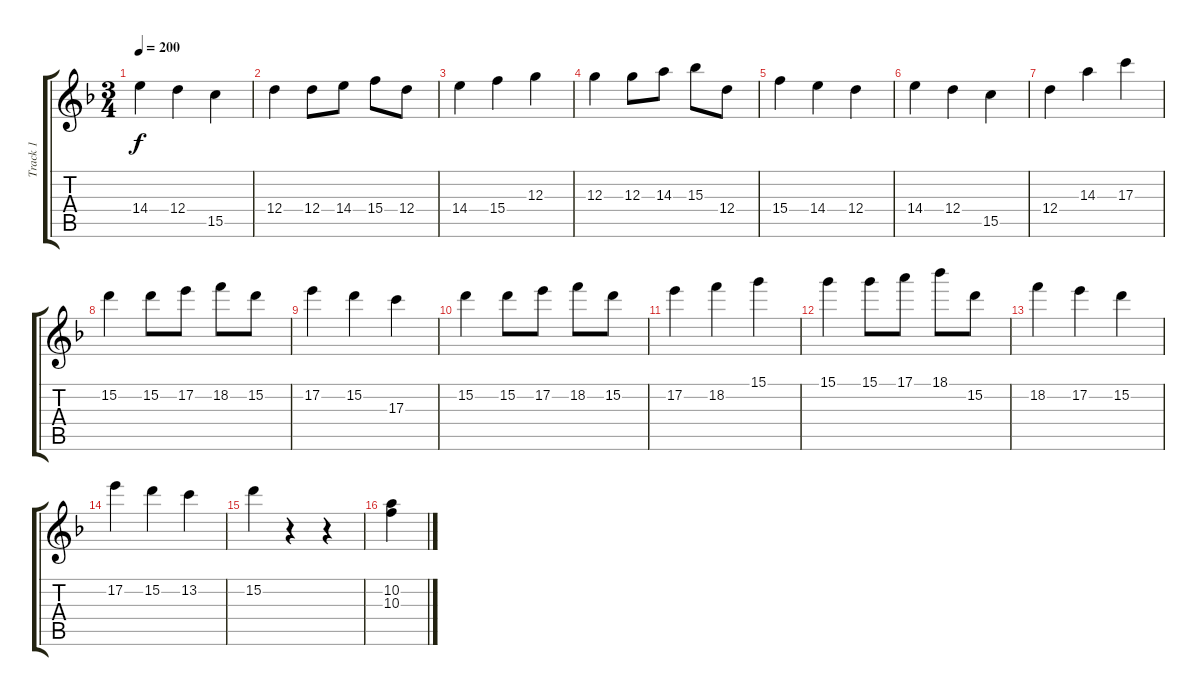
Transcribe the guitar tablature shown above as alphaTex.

\track ("Track 1" "Track 1") {instrument acousticguitarsteel}
\staff {score tabs}
\tuning (E4 B3 G3 D3 A2 E2) {hide}
\ts (3 4)
\tempo 200
\clef g2
\ks f
14.4.4{dy f} 12.4.4 15.5.4 |
12.4.4 12.4.8 14.4.8 15.4.8 12.4.8 |
14.4.4 15.4.4 12.3.4 |
12.3.4 12.3.8 14.3.8 15.3.8 12.4.8 |
15.4.4 14.4.4 12.4.4 |
14.4.4 12.4.4 15.5.4 |
12.4.4 14.3.4 17.3.4 |
15.2.4 15.2.8 17.2.8 18.2.8 15.2.8 |
17.2.4 15.2.4 17.3.4 |
15.2.4 15.2.8 17.2.8 18.2.8 15.2.8 |
17.2.4 18.2.4 15.1.4 |
15.1.4 15.1.8 17.1.8 18.1.8 15.2.8 |
18.2.4 17.2.4 15.2.4 |
17.2.4 15.2.4 13.2.4 |
15.2.4 r.4 r.4 |
(10.2 10.3).4
